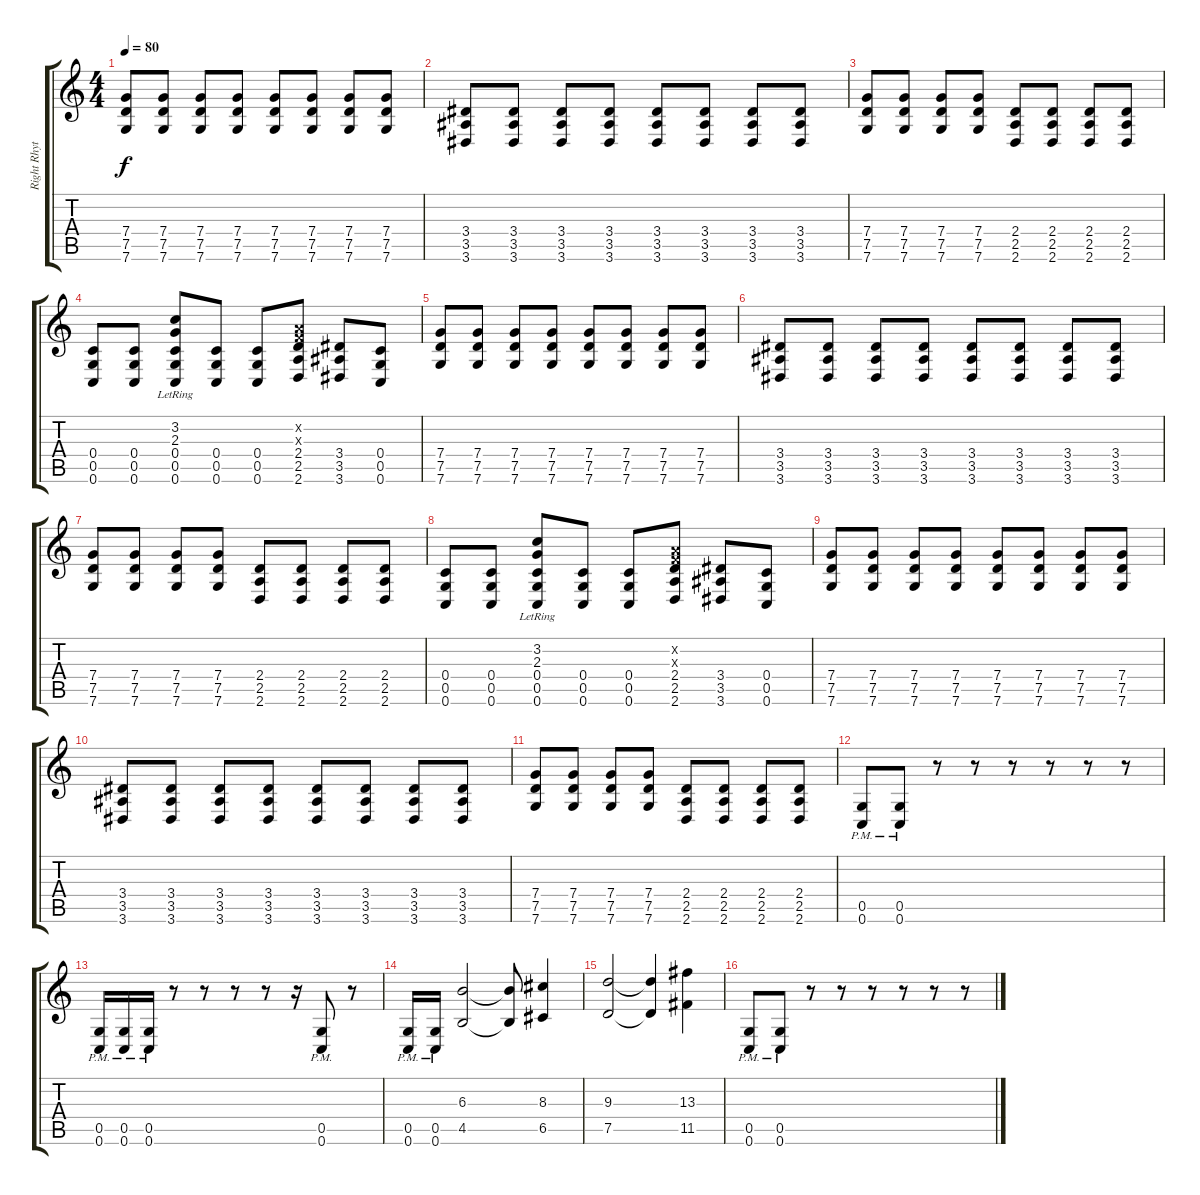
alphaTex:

\track ("Right Rhythm" "Right Rhyt") {instrument overdrivenguitar}
\staff {score tabs}
\tuning (D4 A3 F3 C3 G2 C2) {hide}
\ts (4 4)
\tempo 80
\clef g2
\ks c
(7.4 7.5 7.6).8{dy f} (7.4 7.5 7.6).8 (7.4 7.5 7.6).8 (7.4 7.5 7.6).8 (7.4 7.5 7.6).8 (7.4 7.5 7.6).8 (7.4 7.5 7.6).8 (7.4 7.5 7.6).8 |
(3.4 3.5 3.6).8 (3.4 3.5 3.6).8 (3.4 3.5 3.6).8 (3.4 3.5 3.6).8 (3.4 3.5 3.6).8 (3.4 3.5 3.6).8 (3.4 3.5 3.6).8 (3.4 3.5 3.6).8 |
(7.4 7.5 7.6).8 (7.4 7.5 7.6).8 (7.4 7.5 7.6).8 (7.4 7.5 7.6).8 (2.4 2.5 2.6).8 (2.4 2.5 2.6).8 (2.4 2.5 2.6).8 (2.4 2.5 2.6).8 |
(0.4 0.5 0.6).8 (0.4 0.5 0.6).8 (3.2{lr} 2.3{lr} 0.4 0.5 0.6).8 (0.4 0.5 0.6).8 (0.4 0.5 0.6).8 (0.2{x} 0.3{x} 2.4 2.5 2.6).8 (3.4 3.5 3.6).8 (0.4 0.5 0.6).8 |
(7.4 7.5 7.6).8 (7.4 7.5 7.6).8 (7.4 7.5 7.6).8 (7.4 7.5 7.6).8 (7.4 7.5 7.6).8 (7.4 7.5 7.6).8 (7.4 7.5 7.6).8 (7.4 7.5 7.6).8 |
(3.4 3.5 3.6).8 (3.4 3.5 3.6).8 (3.4 3.5 3.6).8 (3.4 3.5 3.6).8 (3.4 3.5 3.6).8 (3.4 3.5 3.6).8 (3.4 3.5 3.6).8 (3.4 3.5 3.6).8 |
(7.4 7.5 7.6).8 (7.4 7.5 7.6).8 (7.4 7.5 7.6).8 (7.4 7.5 7.6).8 (2.4 2.5 2.6).8 (2.4 2.5 2.6).8 (2.4 2.5 2.6).8 (2.4 2.5 2.6).8 |
(0.4 0.5 0.6).8 (0.4 0.5 0.6).8 (3.2{lr} 2.3{lr} 0.4 0.5 0.6).8 (0.4 0.5 0.6).8 (0.4 0.5 0.6).8 (0.2{x} 0.3{x} 2.4 2.5 2.6).8 (3.4 3.5 3.6).8 (0.4 0.5 0.6).8 |
(7.4 7.5 7.6).8 (7.4 7.5 7.6).8 (7.4 7.5 7.6).8 (7.4 7.5 7.6).8 (7.4 7.5 7.6).8 (7.4 7.5 7.6).8 (7.4 7.5 7.6).8 (7.4 7.5 7.6).8 |
(3.4 3.5 3.6).8 (3.4 3.5 3.6).8 (3.4 3.5 3.6).8 (3.4 3.5 3.6).8 (3.4 3.5 3.6).8 (3.4 3.5 3.6).8 (3.4 3.5 3.6).8 (3.4 3.5 3.6).8 |
(7.4 7.5 7.6).8 (7.4 7.5 7.6).8 (7.4 7.5 7.6).8 (7.4 7.5 7.6).8 (2.4 2.5 2.6).8 (2.4 2.5 2.6).8 (2.4 2.5 2.6).8 (2.4 2.5 2.6).8 |
(0.5{pm} 0.6{pm}).8 (0.5{pm} 0.6{pm}).8 r.8 r.8 r.8 r.8 r.8 r.8 |
(0.5{pm} 0.6{pm}).16 (0.5{pm} 0.6{pm}).16 (0.5{pm} 0.6{pm}).16 r.8 r.8 r.8 r.8 r.16 (0.5{pm} 0.6{pm}).8 r.8 |
(0.5{pm} 0.6{pm}).16 (0.5{pm} 0.6{pm}).16 (6.3 4.5).2 (6.3{t} 4.5{t}).8 (8.3 6.5).4 |
(9.3 7.5).2 (9.3{t} 7.5{t}).4 (13.3 11.5).4 |
(0.5{pm} 0.6{pm}).8 (0.5{pm} 0.6{pm}).8 r.8 r.8 r.8 r.8 r.8 r.8
